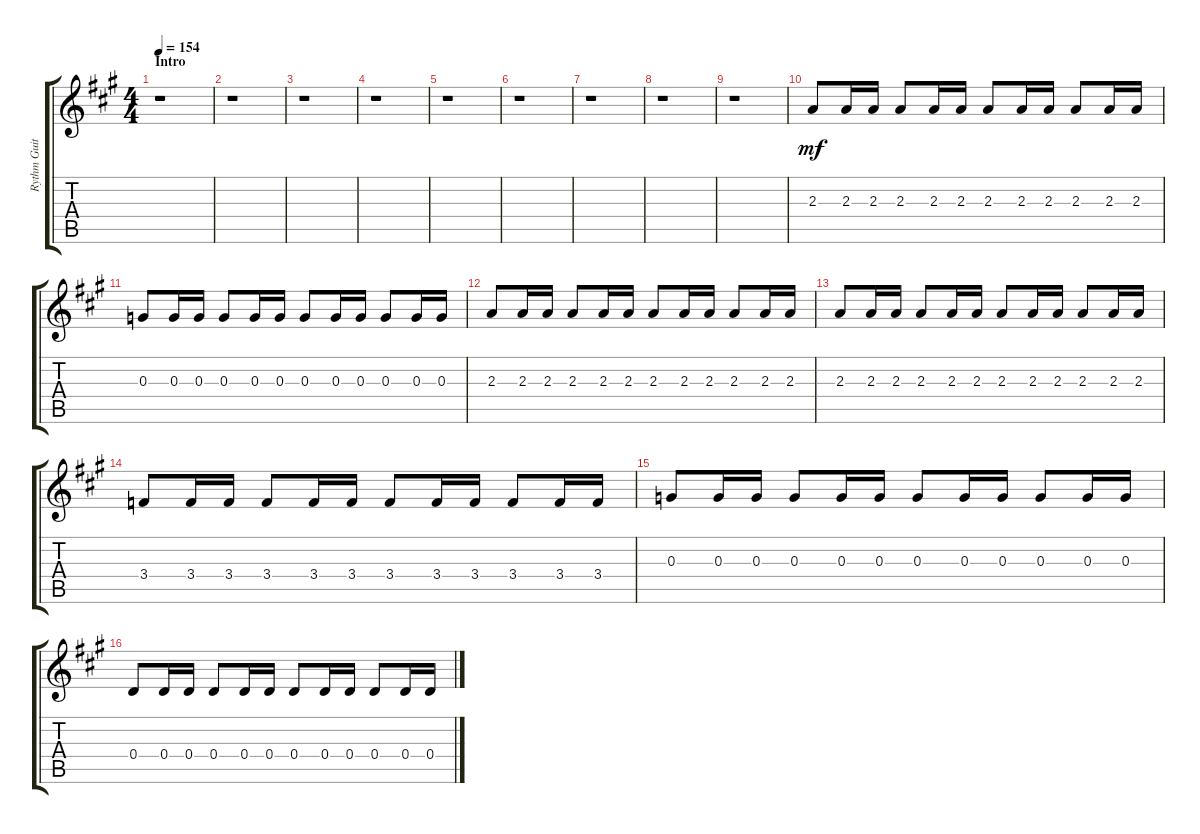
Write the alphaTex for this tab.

\track ("Rythm Guitar" "Rythm Guit") {instrument overdrivenguitar}
\staff {score tabs}
\tuning (E4 B3 G3 D3 A2 E2) {hide}
\ts (4 4)
\section ("" "Intro")
\tempo 154
\clef g2
\ks a
r.1{dy mf instrument overdrivenguitar} |
r.1 |
r.1 |
r.1 |
r.1 |
r.1 |
r.1 |
r.1 |
r.1 |
2.3.8 2.3.16 2.3.16 2.3.8 2.3.16 2.3.16 2.3.8 2.3.16 2.3.16 2.3.8 2.3.16 2.3.16 |
0.3.8 0.3.16 0.3.16 0.3.8 0.3.16 0.3.16 0.3.8 0.3.16 0.3.16 0.3.8 0.3.16 0.3.16 |
2.3.8 2.3.16 2.3.16 2.3.8 2.3.16 2.3.16 2.3.8 2.3.16 2.3.16 2.3.8 2.3.16 2.3.16 |
2.3.8 2.3.16 2.3.16 2.3.8 2.3.16 2.3.16 2.3.8 2.3.16 2.3.16 2.3.8 2.3.16 2.3.16 |
3.4.8 3.4.16 3.4.16 3.4.8 3.4.16 3.4.16 3.4.8 3.4.16 3.4.16 3.4.8 3.4.16 3.4.16 |
0.3.8 0.3.16 0.3.16 0.3.8 0.3.16 0.3.16 0.3.8 0.3.16 0.3.16 0.3.8 0.3.16 0.3.16 |
0.4.8 0.4.16 0.4.16 0.4.8 0.4.16 0.4.16 0.4.8 0.4.16 0.4.16 0.4.8 0.4.16 0.4.16
